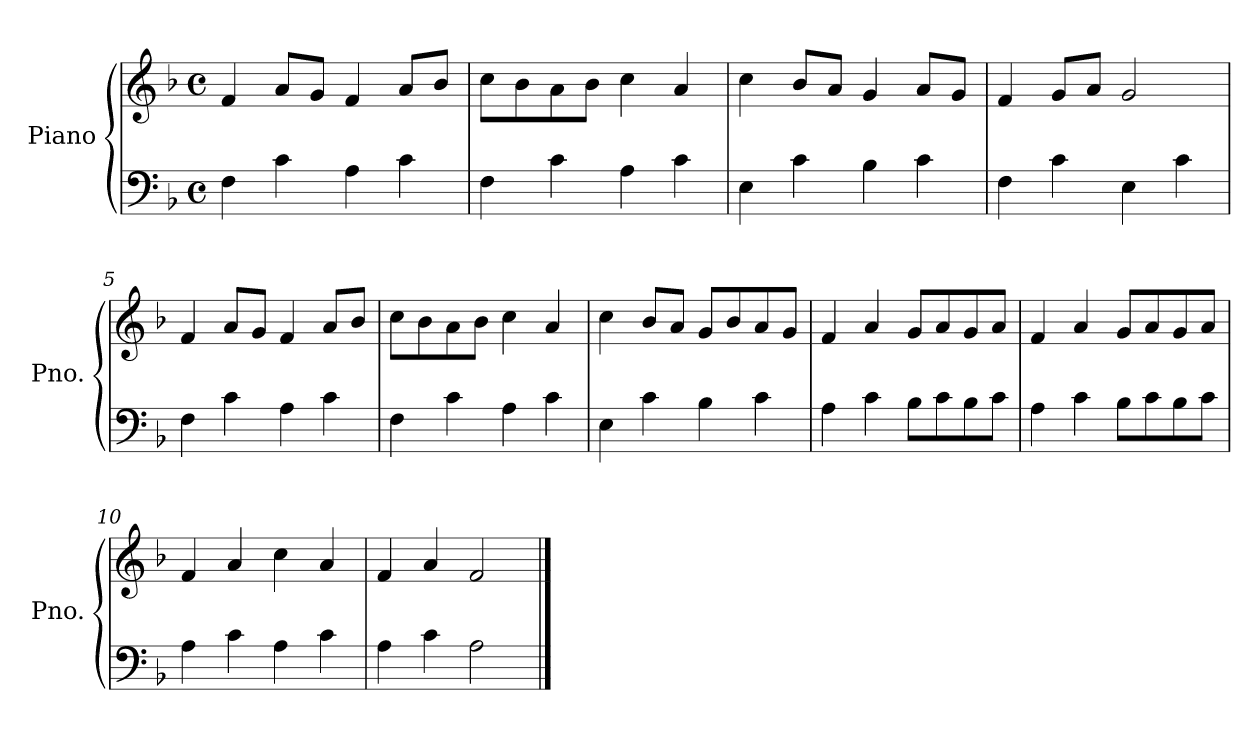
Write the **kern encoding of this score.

**kern	**kern
*part1	*part1
*staff2	*staff1
*I"Piano	*
*I'Pno.	*
*clefF4	*clefG2
*k[b-]	*k[b-]
*M4/4	*M4/4
*met(c)	*met(c)
=1	=1
4F\	4f/
4c\	8a/L
.	8g/J
4A\	4f/
4c\	8a/L
.	8b-/J
=2	=2
4F\	8cc\L
.	8b-\
4c\	8a\
.	8b-\J
4A\	4cc\
4c\	4a/
=3	=3
4E\	4cc\
4c\	8b-/L
.	8a/J
4B-\	4g/
4c\	8a/L
.	8g/J
=4	=4
4F\	4f/
4c\	8g/L
.	8a/J
4E\	2g/
4c\	.
=5	=5
4F\	4f/
4c\	8a/L
.	8g/J
4A\	4f/
4c\	8a/L
.	8b-/J
=6	=6
4F\	8cc\L
.	8b-\
4c\	8a\
.	8b-\J
4A\	4cc\
4c\	4a/
!!LO:LB:g=z
=7	=7
4E\	4cc\
4c\	8b-/L
.	8a/J
4B-\	8g/L
.	8b-/
4c\	8a/
.	8g/J
=8	=8
4A\	4f/
4c\	4a/
8B-\L	8g/L
8c\	8a/
8B-\	8g/
8c\J	8a/J
=9	=9
4A\	4f/
4c\	4a/
8B-\L	8g/L
8c\	8a/
8B-\	8g/
8c\J	8a/J
=10	=10
4A\	4f/
4c\	4a/
4A\	4cc\
4c\	4a/
=11	=11
4A\	4f/
4c\	4a/
2A\	2f/
==	==
*-	*-
